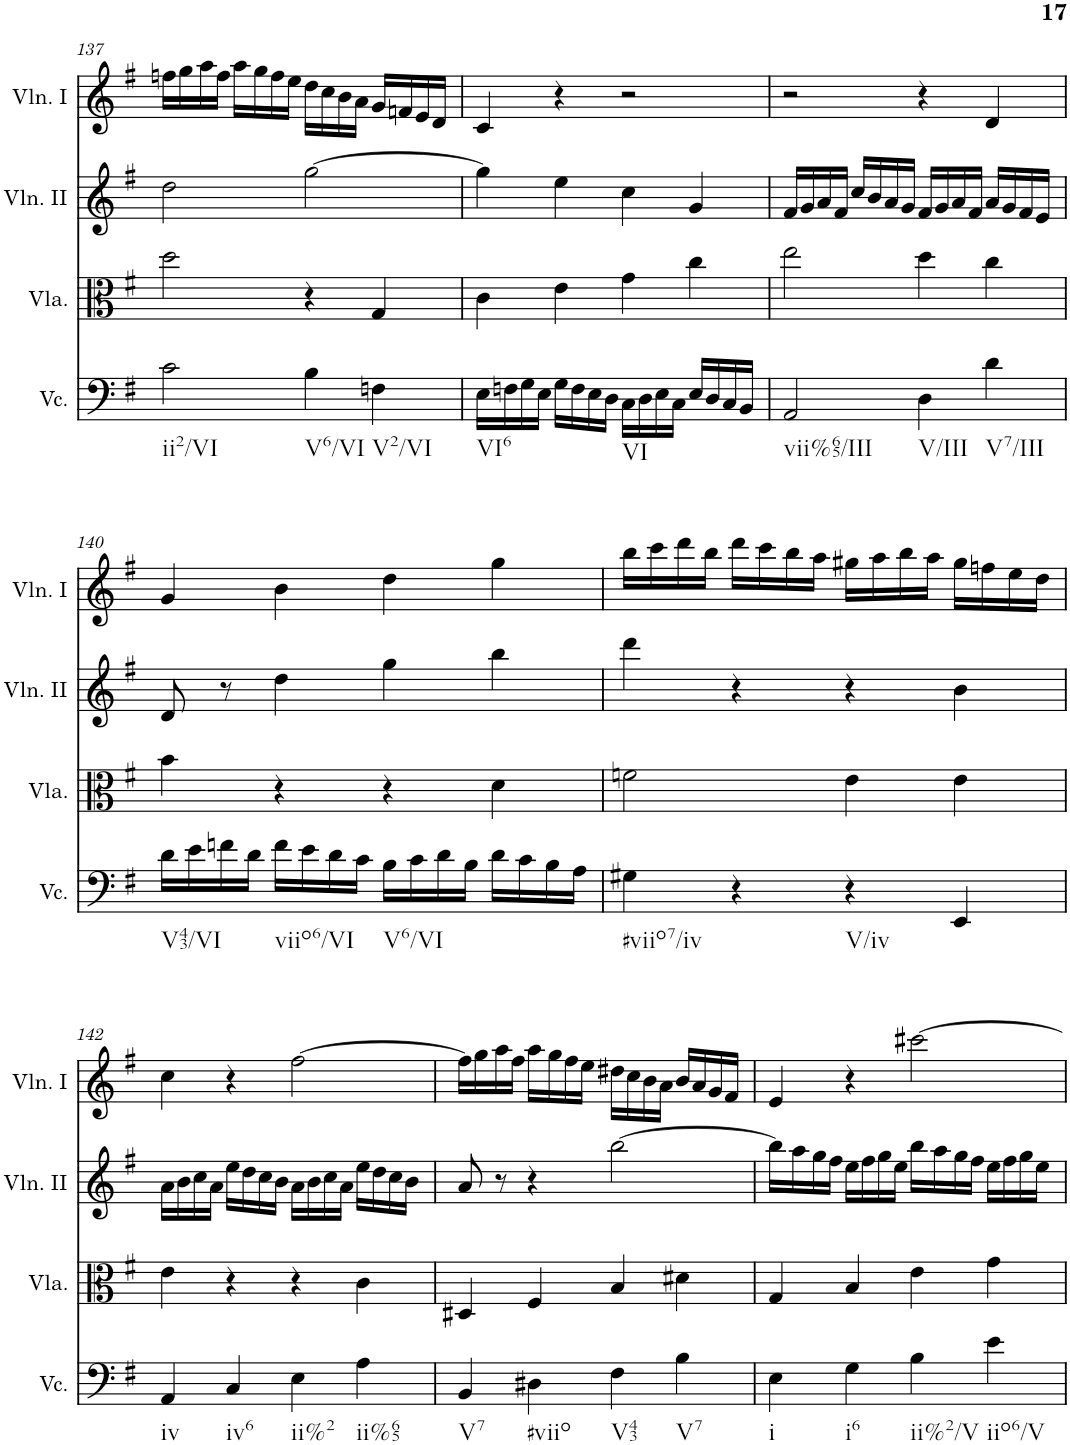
**kern	**kern	**kern	**kern
*part4	*part3	*part2	*part1
*staff4	*staff3	*staff2	*staff1
*I"Violoncello	*I"Viola	*I"Violino II	*I"Violino I
*I'Vc.	*I'Vla.	*I'Vln. II	*I'Vln. I
!!LO:PB:g=z
*clefF4	*clefC3	*clefG2	*clefG2
*k[f#]	*k[f#]	*k[f#]	*k[f#]
*M4/4	*M4/4	*M4/4	*M4/4
=137	=137	=137	=137
!LO:TX:b:t=ii2/VI	!	!	!
2c\	2dd\	2dd\	16ffn\LL
.	.	.	16gg\
.	.	.	16aa\
.	.	.	16ff\JJ
.	.	.	16aa\LL
.	.	.	16gg\
.	.	.	16ff\
.	.	.	16ee\JJ
!LO:TX:b:t=V6/VI	!	!	!
4B\	4r	[2gg\	16dd\LL
.	.	.	16cc\
.	.	.	16b\
.	.	.	16a\JJ
!LO:TX:b:t=V2/VI	!	!	!
4Fn\	4G/	.	16g/LL
.	.	.	16fn/
.	.	.	16e/
.	.	.	16d/JJ
=138	=138	=138	=138
!LO:TX:b:t=VI6	!	!	!
16E\LL	4c\	4gg\]	4c/
16Fn\	.	.	.
16G\	.	.	.
16E\JJ	.	.	.
16G\LL	4e\	4ee\	4r
16F\	.	.	.
16E\	.	.	.
16D\JJ	.	.	.
!LO:TX:b:t=VI	!	!	!
16C\LL	4g\	4cc\	2r
16D\	.	.	.
16E\	.	.	.
16C\JJ	.	.	.
16E/LL	4cc\	4g/	.
16D/	.	.	.
16C/	.	.	.
16BB/JJ	.	.	.
=139	=139	=139	=139
!LO:TX:b:t=vii%65/III	!	!	!
2AA/	2ee\	16f#/LL	2r
.	.	16g/	.
.	.	16a/	.
.	.	16f#/JJ	.
.	.	16cc/LL	.
.	.	16b/	.
.	.	16a/	.
.	.	16g/JJ	.
!LO:TX:b:t=V/III	!	!	!
4D\	4dd\	16f#/LL	4r
.	.	16g/	.
.	.	16a/	.
.	.	16f#/JJ	.
!LO:TX:b:t=V7/III	!	!	!
4d\	4cc\	16a/LL	4d/
.	.	16g/	.
.	.	16f#/	.
.	.	16e/JJ	.
!!LO:LB:g=z
=140	=140	=140	=140
!LO:TX:b:t=V43/VI	!	!	!
16d\LL	4b\	8d/	4g/
16e\	.	.	.
16fn\	.	8r	.
16d\JJ	.	.	.
!LO:TX:b:t=viio6/VI	!	!	!
16f\LL	4r	4dd\	4b\
16e\	.	.	.
16d\	.	.	.
16c\JJ	.	.	.
!LO:TX:b:t=V6/VI	!	!	!
16B\LL	4r	4gg\	4dd\
16c\	.	.	.
16d\	.	.	.
16B\JJ	.	.	.
16d\LL	4d\	4bb\	4gg\
16c\	.	.	.
16B\	.	.	.
16A\JJ	.	.	.
=141	=141	=141	=141
!LO:TX:b:t=#viio7/iv	!	!	!
4G#X\	2fn\	4ddd\	16bb\LL
.	.	.	16ccc\
.	.	.	16ddd\
.	.	.	16bb\JJ
4r	.	4r	16ddd\LL
.	.	.	16ccc\
.	.	.	16bb\
.	.	.	16aa\JJ
!LO:TX:b:t=V/iv	!	!	!
4r	4e\	4r	16gg#X\LL
.	.	.	16aa\
.	.	.	16bb\
.	.	.	16aa\JJ
4EE/	4e\	4b\	16gg#\LL
.	.	.	16ffn\
.	.	.	16ee\
.	.	.	16dd\JJ
!!LO:LB:g=z
=142	=142	=142	=142
!LO:TX:b:t=iv	!	!	!
4AA/	4e\	16a\LL	4cc\
.	.	16b\	.
.	.	16cc\	.
.	.	16a\JJ	.
!LO:TX:b:t=iv6	!	!	!
4C/	4r	16ee\LL	4r
.	.	16dd\	.
.	.	16cc\	.
.	.	16b\JJ	.
!LO:TX:b:t=ii%2	!	!	!
4E\	4r	16a\LL	[2ff#\
.	.	16b\	.
.	.	16cc\	.
.	.	16a\JJ	.
!LO:TX:b:t=ii%65	!	!	!
4A\	4c\	16ee\LL	.
.	.	16dd\	.
.	.	16cc\	.
.	.	16b\JJ	.
=143	=143	=143	=143
!LO:TX:b:t=V7	!	!	!
4BB/	4D#X/	8a/	16ff#\LL]
.	.	.	16gg\
.	.	8r	16aa\
.	.	.	16ff#\JJ
!LO:TX:b:t=#viio	!	!	!
4D#X\	4F#/	4r	16aa\LL
.	.	.	16gg\
.	.	.	16ff#\
.	.	.	16ee\JJ
!LO:TX:b:t=V43	!	!	!
4F#\	4B/	[2bb\	16dd#X\LL
.	.	.	16cc\
.	.	.	16b\
.	.	.	16a\JJ
!LO:TX:b:t=V7	!	!	!
4B\	4d#X\	.	16b/LL
.	.	.	16a/
.	.	.	16g/
.	.	.	16f#/JJ
=144	=144	=144	=144
!LO:TX:b:t=i	!	!	!
4E\	4G/	16bb\LL]	4e/
.	.	16aa\	.
.	.	16gg\	.
.	.	16ff#\JJ	.
!LO:TX:b:t=i6	!	!	!
4G\	4B/	16ee\LL	4r
.	.	16ff#\	.
.	.	16gg\	.
.	.	16ee\JJ	.
!LO:TX:b:t=ii%2/V	!	!	!
4B\	4e\	16bb\LL	[2ccc#X\
.	.	16aa\	.
.	.	16gg\	.
.	.	16ff#\JJ	.
!LO:TX:b:t=iio6/V	!	!	!
4e\	4g\	16ee\LL	.
.	.	16ff#\	.
.	.	16gg\	.
.	.	16ee\JJ	.
=	=	=	=
*-	*-	*-	*-
